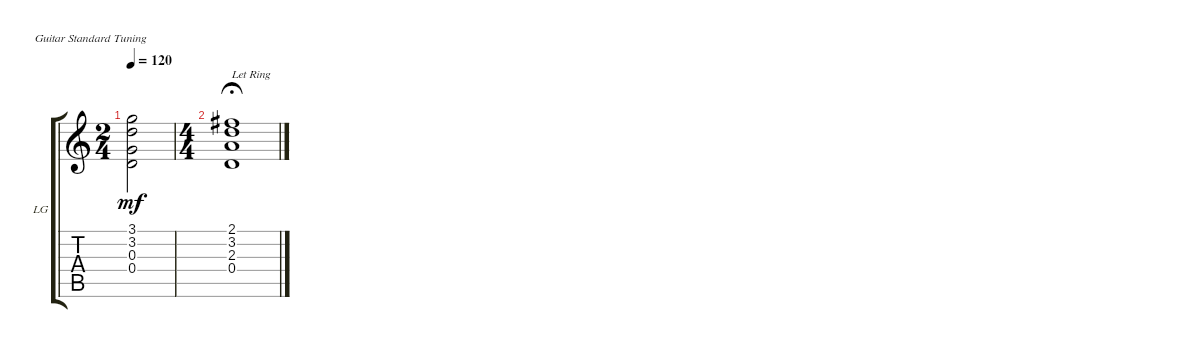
\defaultSystemsLayout 4
\bracketExtendMode groupsimilarinstruments
\firstSystemTrackNameOrientation horizontal
\otherSystemsTrackNameOrientation horizontal
\track ("Lead Guitar" "LG") {instrument overdrivenguitar}
\staff {score tabs}
\tuning (E4 B3 G3 D3 A2 E2)
\ts (2 4)
\tempo 120
\clef g2
\ks c
(3.1 3.2 0.3 0.4).2{dy mf} |
\ts (4 4)
(2.1 3.2 2.3 0.4).1{txt "Let Ring" fermata (medium 0.43)}
